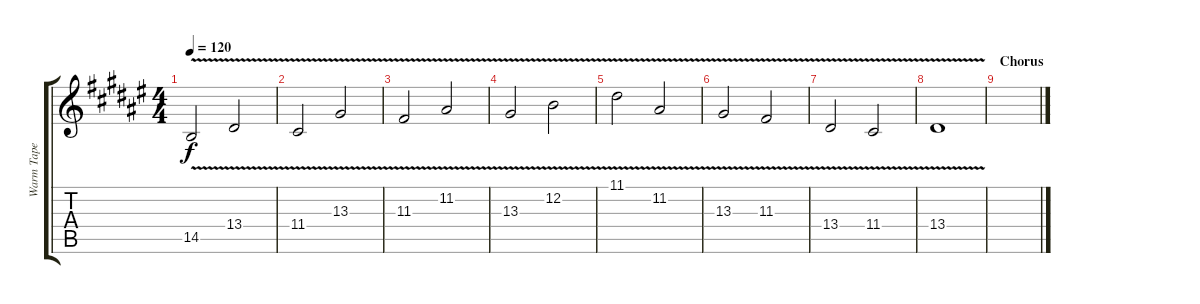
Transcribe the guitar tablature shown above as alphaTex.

\track ("Warm Tape" "Warm Tape") {instrument pad2warm}
\staff {score tabs}
\tuning (E4 B3 G3 D3 A2 E2) {hide}
\ts (4 4)
\tempo 120
\clef g2
\ks f#
14.5{v}.2{dy f} 13.4{v}.2 |
11.4{v}.2 13.3{v}.2 |
11.3{v}.2 11.2{v}.2 |
13.3{v}.2 12.2{v}.2 |
11.1{v}.2 11.2{v}.2 |
13.3{v}.2 11.3{v}.2 |
13.4{v}.2 11.4{v}.2 |
13.4{v}.1 |
\section ("" "Chorus")
